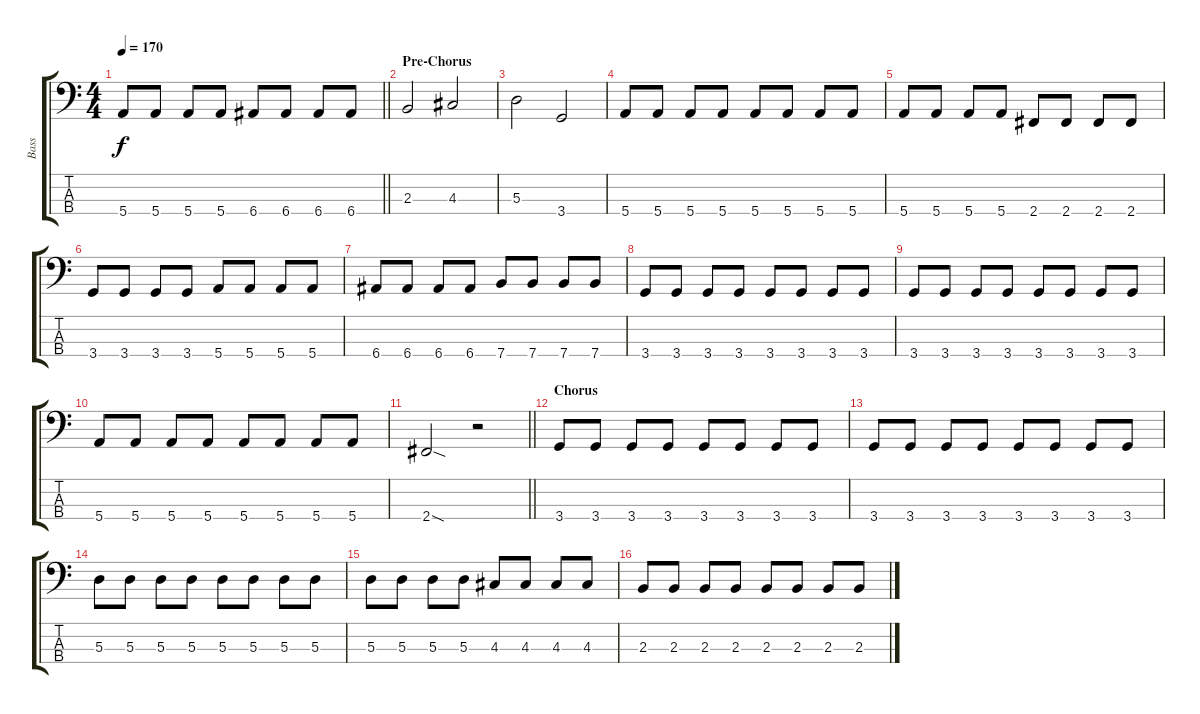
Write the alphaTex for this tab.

\track ("Bass" "Bass") {instrument electricbassfinger}
\staff {score tabs}
\tuning (G2 D2 A1 E1) {hide}
\ts (4 4)
\tempo 170
\clef f4
\barLineRight lightlight
\ks c
5.4.8{dy f} 5.4.8 5.4.8 5.4.8 6.4.8 6.4.8 6.4.8 6.4.8 |
\section ("" "Pre-Chorus")
2.3.2 4.3.2 |
5.3.2 3.4.2 |
5.4.8 5.4.8 5.4.8 5.4.8 5.4.8 5.4.8 5.4.8 5.4.8 |
5.4.8 5.4.8 5.4.8 5.4.8 2.4.8 2.4.8 2.4.8 2.4.8 |
3.4.8 3.4.8 3.4.8 3.4.8 5.4.8 5.4.8 5.4.8 5.4.8 |
6.4.8 6.4.8 6.4.8 6.4.8 7.4.8 7.4.8 7.4.8 7.4.8 |
3.4.8 3.4.8 3.4.8 3.4.8 3.4.8 3.4.8 3.4.8 3.4.8 |
3.4.8 3.4.8 3.4.8 3.4.8 3.4.8 3.4.8 3.4.8 3.4.8 |
5.4.8 5.4.8 5.4.8 5.4.8 5.4.8 5.4.8 5.4.8 5.4.8 |
\barLineRight lightlight
2.4{sod}.2 r.2 |
\section ("" "Chorus")
3.4.8 3.4.8 3.4.8 3.4.8 3.4.8 3.4.8 3.4.8 3.4.8 |
3.4.8 3.4.8 3.4.8 3.4.8 3.4.8 3.4.8 3.4.8 3.4.8 |
5.3.8 5.3.8 5.3.8 5.3.8 5.3.8 5.3.8 5.3.8 5.3.8 |
5.3.8 5.3.8 5.3.8 5.3.8 4.3.8 4.3.8 4.3.8 4.3.8 |
2.3.8 2.3.8 2.3.8 2.3.8 2.3.8 2.3.8 2.3.8 2.3.8
